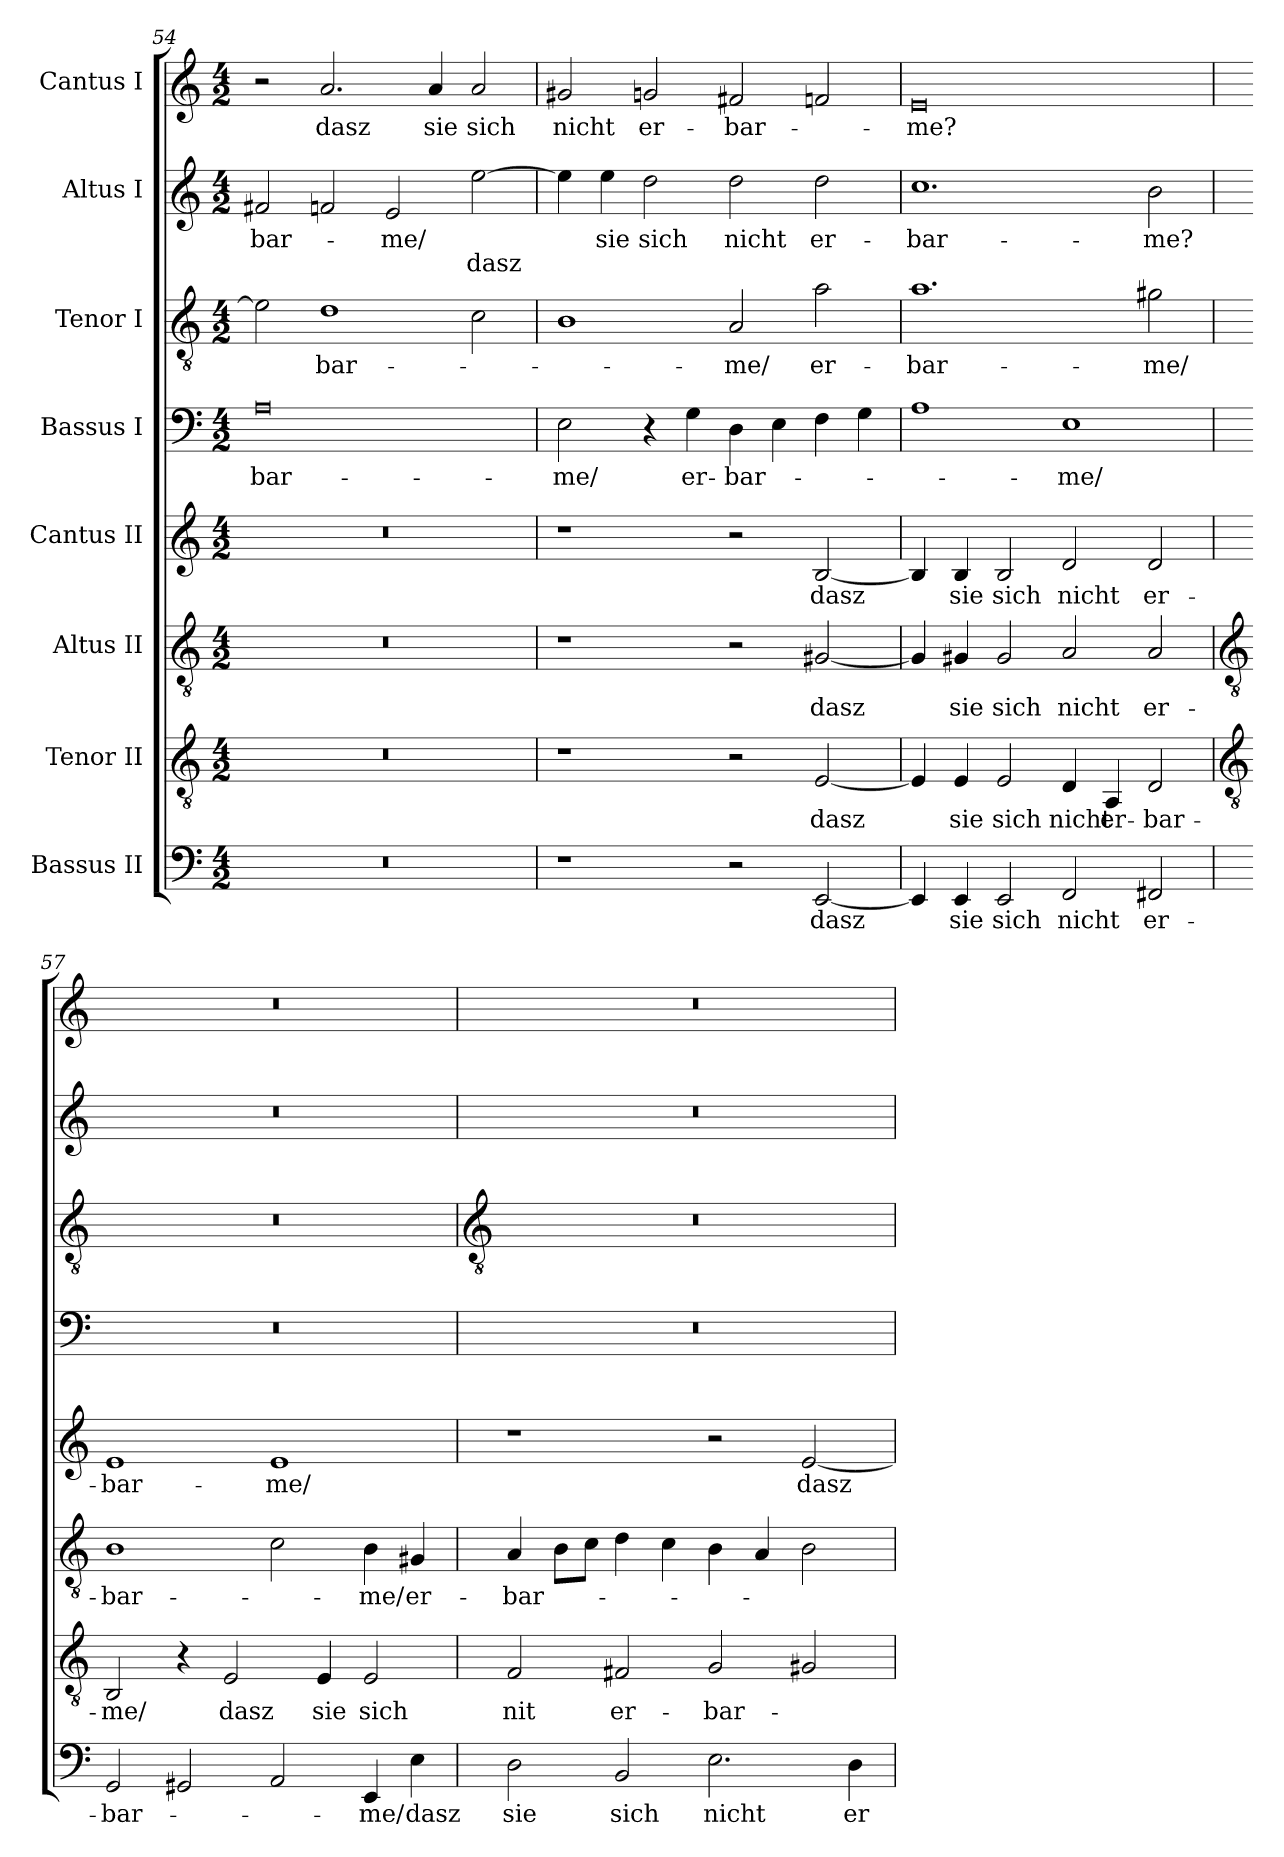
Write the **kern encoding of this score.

**kern	**text	**kern	**text	**kern	**text	**kern	**text	**kern	**text	**kern	**text	**kern	**text	**text	**kern	**text
*part8	*part8	*part7	*part7	*part6	*part6	*part5	*part5	*part4	*part4	*part3	*part3	*part2	*part2	*part2	*part1	*part1
*staff8	*staff8	*staff7	*staff7	*staff6	*staff6	*staff5	*staff5	*staff4	*staff4	*staff3	*staff3	*staff2	*staff2	*staff2	*staff1	*staff1
*I"Bassus II	*	*I"Tenor II	*	*I"Altus II	*	*I"Cantus II	*	*I"Bassus I	*	*I"Tenor I	*	*I"Altus I	*	*	*I"Cantus I	*
*clefF4	*	*clefGv2	*	*clefGv2	*	*clefG2	*	*clefF4	*	*clefGv2	*	*clefG2	*	*	*clefG2	*
*k[]	*	*k[]	*	*k[]	*	*k[]	*	*k[]	*	*k[]	*	*k[]	*	*	*k[]	*
*C:	*	*C:	*	*C:	*	*C:	*	*C:	*	*C:	*	*C:	*	*	*C:	*
*M4/2	*	*M4/2	*	*M4/2	*	*M4/2	*	*M4/2	*	*M4/2	*	*M4/2	*	*	*M4/2	*
=54	=54	=54	=54	=54	=54	=54	=54	=54	=54	=54	=54	=54	=54	=54	=54	=54
!	!	!	!	!	!	!	!	!	!LO:LY:b	!	!	!	!LO:LY:b	!	!	!
0r	.	0r	.	0r	.	0r	.	0A	-bar-	2e]	.	2f#X	-bar-	.	2r	.
!	!	!	!	!	!	!	!	!	!	!	!LO:LY:b	!	!	!	!	!LO:LY:b
.	.	.	.	.	.	.	.	.	.	1d	-bar-	2fn	.	.	2.a	dasz
!	!	!	!	!	!	!	!	!	!	!	!	!	!LO:LY:b	!	!	!
.	.	.	.	.	.	.	.	.	.	.	.	2e	-me/	.	.	.
!	!	!	!	!	!	!	!	!	!	!	!	!	!	!	!	!LO:LY:b
.	.	.	.	.	.	.	.	.	.	.	.	.	.	.	4a	sie
!	!	!	!	!	!	!	!	!	!	!	!	!	!	!LO:LY:b	!	!LO:LY:b
.	.	.	.	.	.	.	.	.	.	2c	.	[2ee	.	dasz	2a	sich
=55	=55	=55	=55	=55	=55	=55	=55	=55	=55	=55	=55	=55	=55	=55	=55	=55
!	!	!	!	!	!	!	!	!	!LO:LY:b	!	!	!	!	!	!	!LO:LY:b
1r	.	1r	.	1r	.	1r	.	2E	-me/	1B	.	4ee]	.	.	2g#X	nicht
!	!	!	!	!	!	!	!	!	!	!	!	!	!LO:LY:b	!	!	!
.	.	.	.	.	.	.	.	.	.	.	.	4ee	sie	.	.	.
!	!	!	!	!	!	!	!	!	!	!	!	!	!LO:LY:b	!	!	!LO:LY:b
.	.	.	.	.	.	.	.	4r	.	.	.	2dd	sich	.	2gn	er-
!	!	!	!	!	!	!	!	!	!LO:LY:b	!	!	!	!	!	!	!
.	.	.	.	.	.	.	.	4G	er-	.	.	.	.	.	.	.
!	!	!	!	!	!	!	!	!	!LO:LY:b	!	!LO:LY:b	!	!LO:LY:b	!	!	!LO:LY:b
2r	.	2r	.	2r	.	2r	.	4D	-bar-	2A	-me/	2dd	nicht	.	2f#X	-bar-
.	.	.	.	.	.	.	.	4E	.	.	.	.	.	.	.	.
!	!LO:LY:b	!	!LO:LY:b	!	!LO:LY:b	!	!LO:LY:b	!	!	!	!LO:LY:b	!	!LO:LY:b	!	!	!
[2EE	dasz	[2E	dasz	[2G#X	dasz	[2B	dasz	4F	.	2a	er-	2dd	er-	.	2fn	.
.	.	.	.	.	.	.	.	4G	.	.	.	.	.	.	.	.
=56	=56	=56	=56	=56	=56	=56	=56	=56	=56	=56	=56	=56	=56	=56	=56	=56
!	!	!	!	!	!	!	!	!	!	!	!LO:LY:b	!	!LO:LY:b	!	!	!LO:LY:b
4EE]	.	4E]	.	4G#]	.	4B]	.	1A	.	1.a	-bar-	1.cc	-bar-	.	0e	-me?
!	!LO:LY:b	!	!LO:LY:b	!	!LO:LY:b	!	!LO:LY:b	!	!	!	!	!	!	!	!	!
4EE	sie	4E	sie	4G#X	sie	4B	sie	.	.	.	.	.	.	.	.	.
!	!LO:LY:b	!	!LO:LY:b	!	!LO:LY:b	!	!LO:LY:b	!	!	!	!	!	!	!	!	!
2EE	sich	2E	sich	2G#	sich	2B	sich	.	.	.	.	.	.	.	.	.
!	!LO:LY:b	!	!LO:LY:b	!	!LO:LY:b	!	!LO:LY:b	!	!LO:LY:b	!	!	!	!	!	!	!
2FF	nicht	4D	nicht	2A	nicht	2d	nicht	1E	-me/	.	.	.	.	.	.	.
!	!	!	!LO:LY:b	!	!	!	!	!	!	!	!	!	!	!	!	!
.	.	4AA	er-	.	.	.	.	.	.	.	.	.	.	.	.	.
!	!LO:LY:b	!	!LO:LY:b	!	!LO:LY:b	!	!LO:LY:b	!	!	!	!LO:LY:b	!	!LO:LY:b	!	!	!
2FF#X	er-	2D	-bar-	2A	er-	2d	er-	.	.	2g#X	-me/	2b	-me?	.	.	.
!!LO:LB:g=z
=57	=57	=57	=57	=57	=57	=57	=57	=57	=57	=57	=57	=57	=57	=57	=57	=57
*	*	*clefGv2	*	*clefGv2	*	*	*	*	*	*	*	*	*	*	*	*
!	!LO:LY:b	!	!LO:LY:b	!	!LO:LY:b	!	!LO:LY:b	!	!	!	!	!	!	!	!	!
2GG	-bar-	2BB	-me/	1B	-bar-	1e	-bar-	0r	.	0r	.	0r	.	.	0r	.
2GG#X	.	4r	.	.	.	.	.	.	.	.	.	.	.	.	.	.
!	!	!	!LO:LY:b	!	!	!	!	!	!	!	!	!	!	!	!	!
.	.	2E	dasz	.	.	.	.	.	.	.	.	.	.	.	.	.
!	!	!	!	!	!	!	!LO:LY:b	!	!	!	!	!	!	!	!	!
2AA	.	.	.	2c	.	1e	-me/	.	.	.	.	.	.	.	.	.
!	!	!	!LO:LY:b	!	!	!	!	!	!	!	!	!	!	!	!	!
.	.	4E	sie	.	.	.	.	.	.	.	.	.	.	.	.	.
!	!LO:LY:b	!	!LO:LY:b	!	!LO:LY:b	!	!	!	!	!	!	!	!	!	!	!
4EE	-me/	2E	sich	4B	-me/	.	.	.	.	.	.	.	.	.	.	.
!	!LO:LY:b	!	!	!	!LO:LY:b	!	!	!	!	!	!	!	!	!	!	!
4E	dasz	.	.	4G#X	er-	.	.	.	.	.	.	.	.	.	.	.
!!LO:LB:g=z
=58	=58	=58	=58	=58	=58	=58	=58	=58	=58	=58	=58	=58	=58	=58	=58	=58
*	*	*	*	*	*	*	*	*	*	*clefGv2	*	*	*	*	*	*
!	!LO:LY:b	!	!LO:LY:b	!	!LO:LY:b	!	!	!	!	!	!	!	!	!	!	!
2D	sie	2F	nit	4A	-bar-	1r	.	0r	.	0r	.	0r	.	.	0r	.
.	.	.	.	8BL	.	.	.	.	.	.	.	.	.	.	.	.
.	.	.	.	8cJ	.	.	.	.	.	.	.	.	.	.	.	.
!	!LO:LY:b	!	!LO:LY:b	!	!	!	!	!	!	!	!	!	!	!	!	!
2BB	sich	2F#X	er-	4d	.	.	.	.	.	.	.	.	.	.	.	.
.	.	.	.	4c	.	.	.	.	.	.	.	.	.	.	.	.
!	!LO:LY:b	!	!LO:LY:b	!	!	!	!	!	!	!	!	!	!	!	!	!
2.E	nicht	2G	-bar-	4B	.	2r	.	.	.	.	.	.	.	.	.	.
.	.	.	.	4A	.	.	.	.	.	.	.	.	.	.	.	.
!	!	!	!	!	!	!	!LO:LY:b	!	!	!	!	!	!	!	!	!
.	.	2G#X	.	2B	.	[2e	dasz	.	.	.	.	.	.	.	.	.
!	!LO:LY:b	!	!	!	!	!	!	!	!	!	!	!	!	!	!	!
4D	er-	.	.	.	.	.	.	.	.	.	.	.	.	.	.	.
=	=	=	=	=	=	=	=	=	=	=	=	=	=	=	=	=
*-	*-	*-	*-	*-	*-	*-	*-	*-	*-	*-	*-	*-	*-	*-	*-	*-
